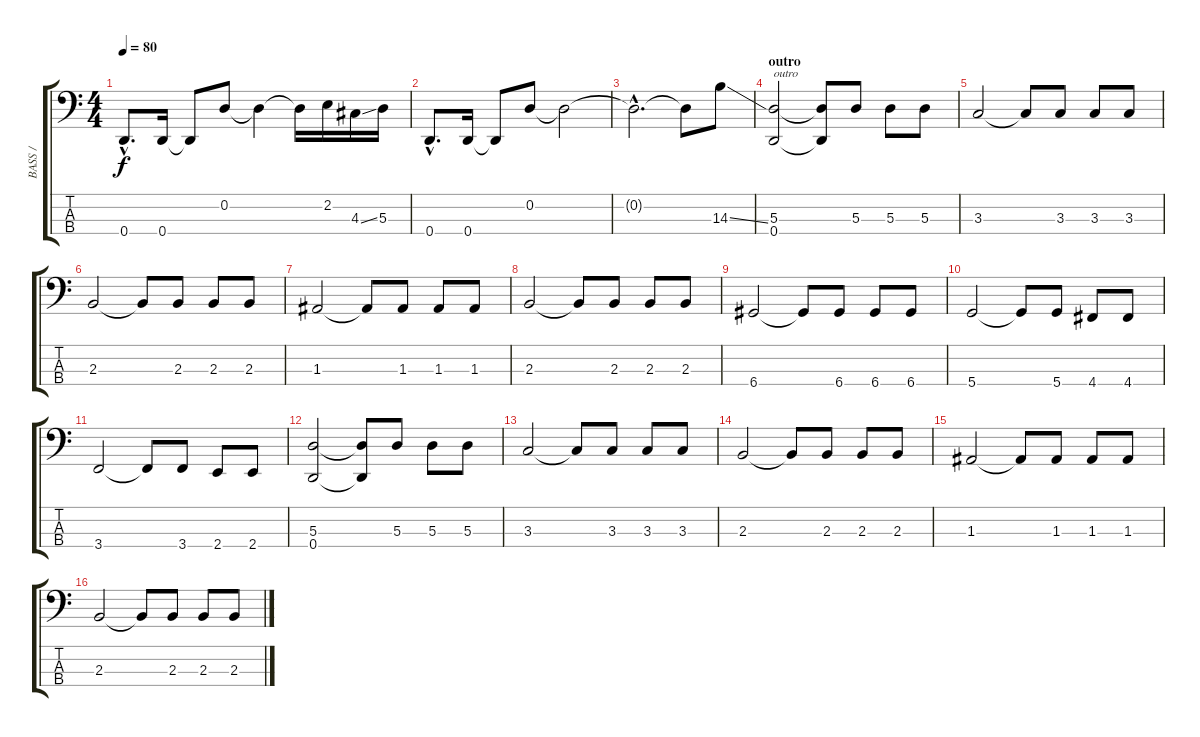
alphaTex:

\track ("BASS /" "BASS /") {instrument electricbassfinger}
\staff {score tabs}
\tuning (G2 D2 A1 D1) {hide}
\ts (4 4)
\tempo 80
\clef f4
\ks c
0.4{hac}.8{d dy f} 0.4.16 0.4{t}.8 0.2.8 0.2{t}.4 0.2{t}.16 2.2.16 4.3{ss}.16 5.3.16 |
0.4{hac}.8{d} 0.4.16 0.4{t}.8 0.2.8 0.2{t}.2 |
0.2{hac t}.2{d} 0.2{t}.8 14.3{ss}.8 |
\section ("" "outro")
(5.3 0.4).2{txt "outro"} (5.3{t} 0.4{t}).8 5.3.8 5.3.8 5.3.8 |
3.3.2 3.3{t}.8 3.3.8 3.3.8 3.3.8 |
2.3.2 2.3{t}.8 2.3.8 2.3.8 2.3.8 |
1.3.2 1.3{t}.8 1.3.8 1.3.8 1.3.8 |
2.3.2 2.3{t}.8 2.3.8 2.3.8 2.3.8 |
6.4.2 6.4{t}.8 6.4.8 6.4.8 6.4.8 |
5.4.2 5.4{t}.8 5.4.8 4.4.8 4.4.8 |
3.4.2 3.4{t}.8 3.4.8 2.4.8 2.4.8 |
(5.3 0.4).2 (5.3{t} 0.4{t}).8 5.3.8 5.3.8 5.3.8 |
3.3.2 3.3{t}.8 3.3.8 3.3.8 3.3.8 |
2.3.2 2.3{t}.8 2.3.8 2.3.8 2.3.8 |
1.3.2 1.3{t}.8 1.3.8 1.3.8 1.3.8 |
2.3.2 2.3{t}.8 2.3.8 2.3.8 2.3.8
